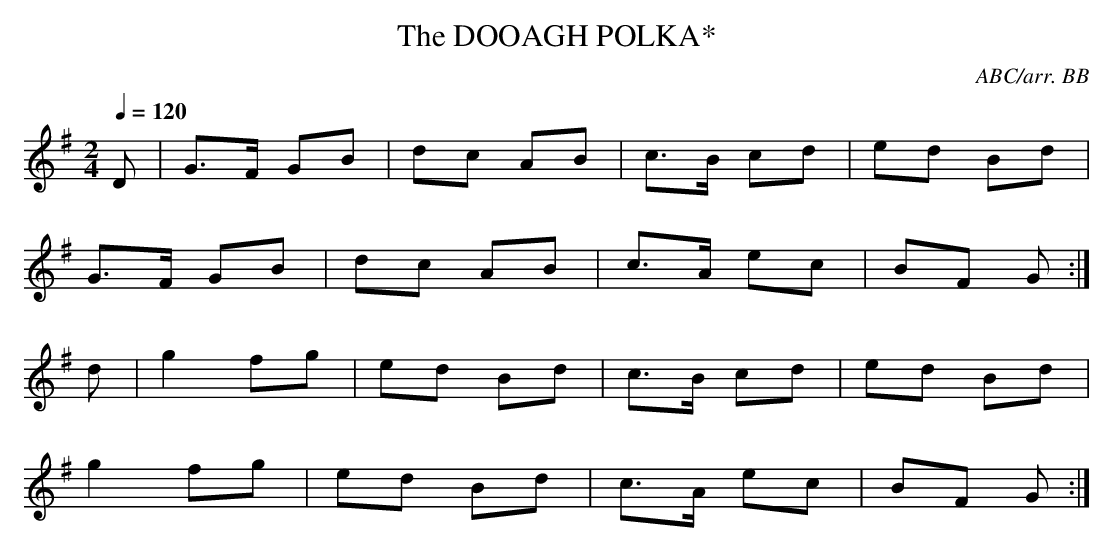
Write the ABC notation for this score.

X:1
T:DOOAGH POLKA*, The
C:ABC/arr. BB
L:1/8
M:2/4
Q:1/4=120
K:G
D|G>F GB|dc AB|c>B cd|ed Bd|
G>F GB|dc AB|c>A ec|BF G:|
d|g2 fg|ed Bd|c>B cd|ed Bd|
g2 fg|ed Bd|c>A ec|BF G:|
